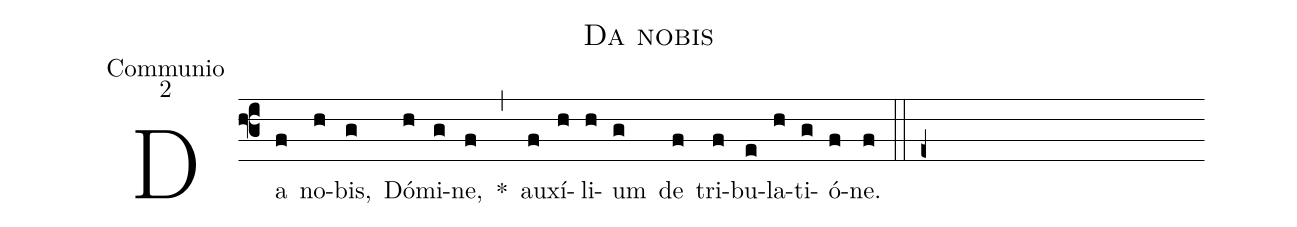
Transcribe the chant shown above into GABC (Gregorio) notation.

name:Da nobis;
office-part:Communio;
mode:2;
%%
(f3) Da(f) no(h)bis,(g) Dó(h)mi(g)ne,(f) *(,) au(f)xí(h)li(h)um(g) de(f) tri(f)bu(e)la(h)ti(g)ó(f)ne.(f) (::e+)
